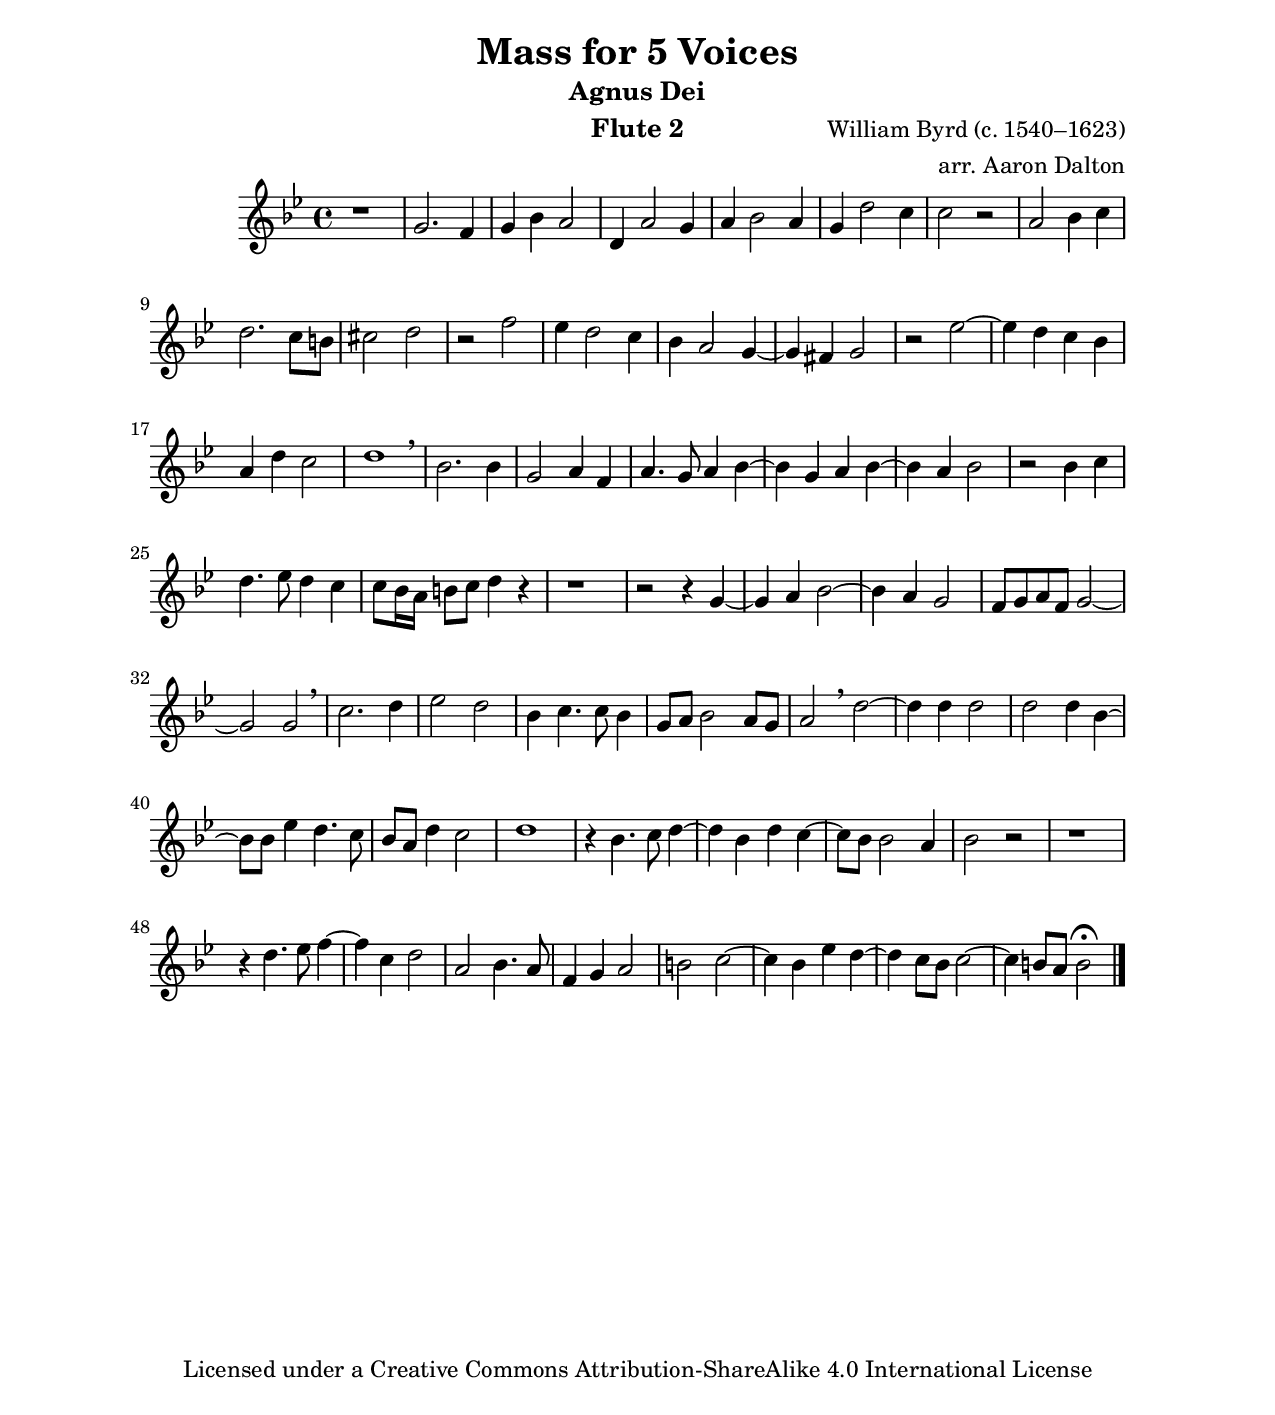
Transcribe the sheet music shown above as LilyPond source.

\version "2.18.2"

twoNotes = \transpose c f \relative c' {
    \time 4/4
    \key f \major
    r1 | d2. c4 | d f e2 | a,4 e'2 d4 | e f2 e4 | d4 a'2 g4 |
    g2 r | e f4 g | a2. g8 fis | gis2 a | r c | bes4 a2 g4 | f e2 d4~ |
    d cis d2 | r2 bes'2~ | bes4 a g f | e a g2 | a1 \breathe | f2. f4 | d2 e4 c | e4. d8 e4 f~ | 
    f4 d e f~ | f e f2 | r f4 g | a4. bes8 a4 g | g8 f16 e fis8 g a4 r | r1 |
    r2 r4 d,4~ | d e f2~ | f4 e d2 | c8 d e c d2~ | d2 d \breathe | g2. a4 | bes2 a |
    f4 g4. g8 f4 | d8 e f2 e8 d | e2 \breathe a2~ | a4 a a2 | a2 a4 f~ |
    f8 f bes4 a4. g8 | f e a4 g2 | a1 | r4 f4. g8 a4~ | a f a g~ | g8 f f2 e4 |
    f2 r | r1 | r4 a4. bes8 c4~ | c g a2 | e f4. e8 | c4 d e2 |
    fis2 g~ | g4 f bes a~ | a g8 f g2~ | g4 fis8 e fis2\fermata \bar "|."
}


\paper {
  #(set-paper-size "letter")
  top-margin = 1\in
  bottom-margin = 1\in
  left-margin = 1\in
  right-margin = 1\in
}

\header {
    instrument = "Flute 2"
    title = "Mass for 5 Voices"
    subtitle = "Agnus Dei"
    composer = "William Byrd (c. 1540–1623)"
    arranger = "arr. Aaron Dalton"
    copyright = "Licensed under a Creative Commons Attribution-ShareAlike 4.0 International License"
}

{
    \set Score.skipBars = ##t
    \twoNotes
}